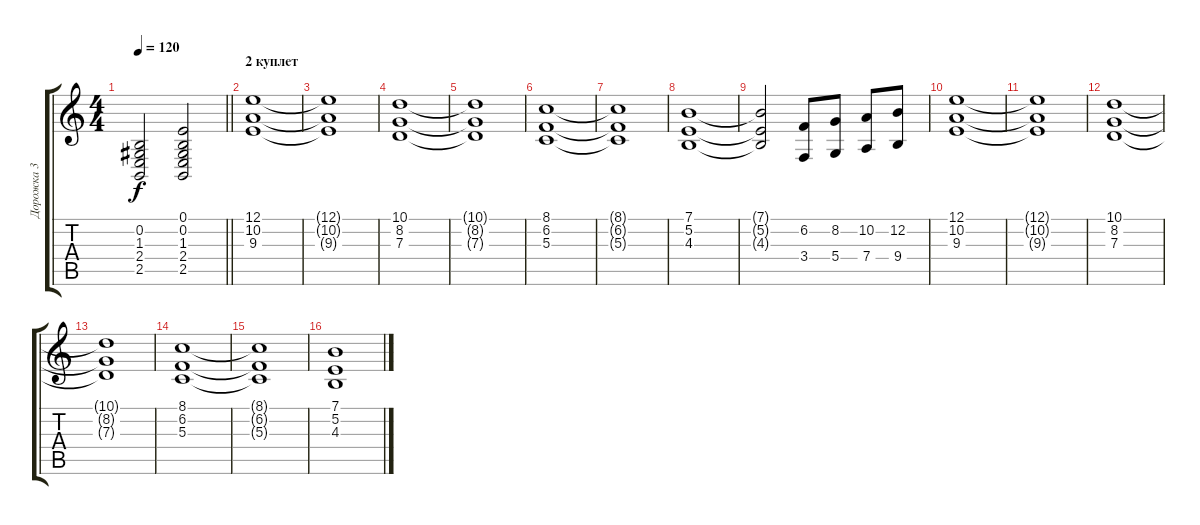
\track ("Дорожка 3" "Дорожка 3") {instrument stringensemble1}
\staff {score tabs}
\tuning (E4 B3 G3 D3 A2 E2) {hide}
\ts (4 4)
\tempo 120
\clef g2
\barLineRight lightlight
\ks c
(0.2 1.3 2.4 2.5).2{dy f} (0.1 0.2 1.3 2.4 2.5).2 |
\section ("" "2 куплет")
(12.1 10.2 9.3).1 |
(12.1{t} 10.2{t} 9.3{t}).1 |
(10.1 8.2 7.3).1 |
(10.1{t} 8.2{t} 7.3{t}).1 |
(8.1 6.2 5.3).1 |
(8.1{t} 6.2{t} 5.3{t}).1 |
(7.1 5.2 4.3).1 |
(7.1{t} 5.2{t} 4.3{t}).2 (6.2 3.4).8 (8.2 5.4).8 (10.2 7.4).8 (12.2 9.4).8 |
(12.1 10.2 9.3).1 |
(12.1{t} 10.2{t} 9.3{t}).1 |
(10.1 8.2 7.3).1 |
(10.1{t} 8.2{t} 7.3{t}).1 |
(8.1 6.2 5.3).1 |
(8.1{t} 6.2{t} 5.3{t}).1 |
(7.1 5.2 4.3).1
